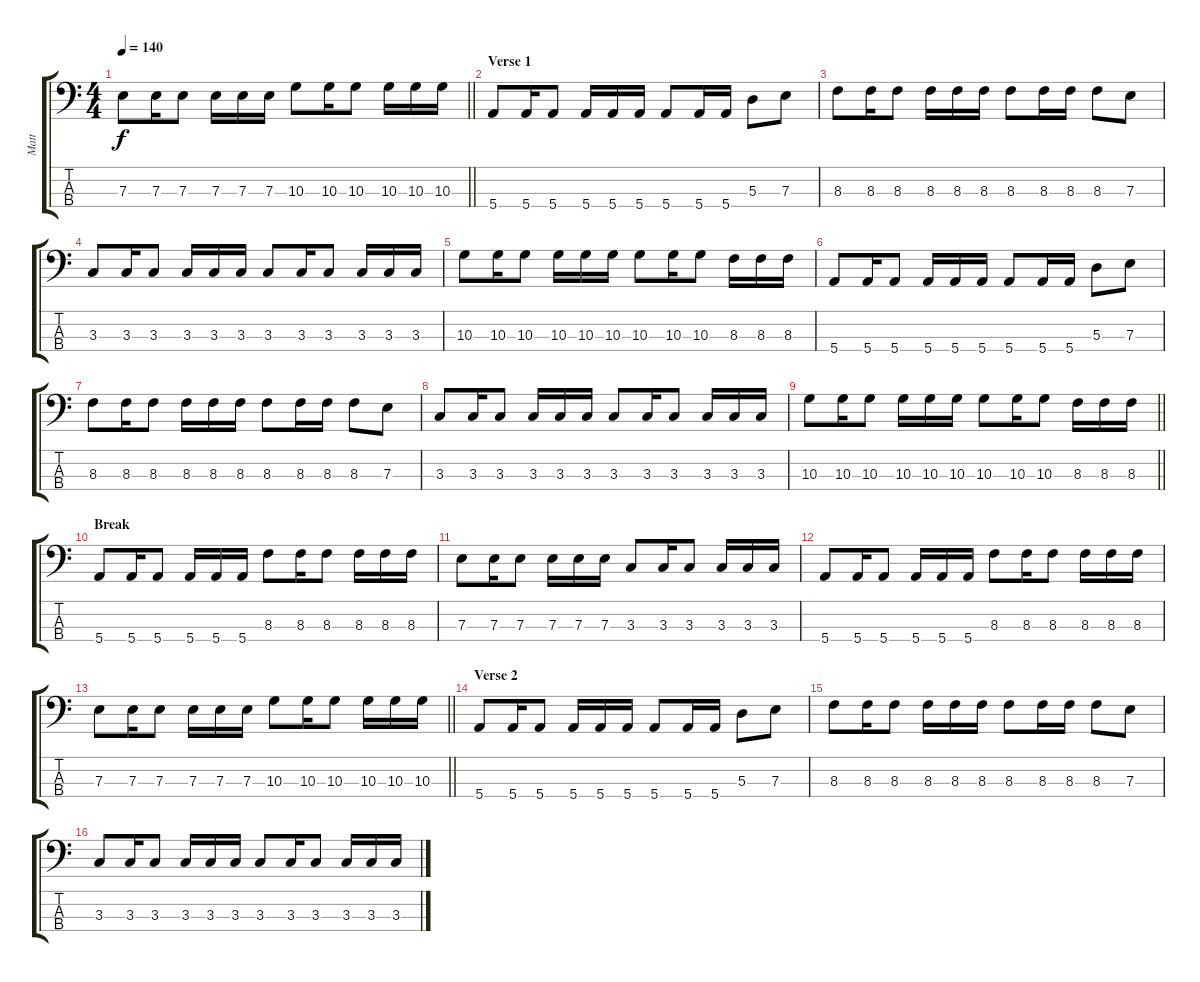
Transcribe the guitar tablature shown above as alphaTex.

\track ("Matt" "Matt") {instrument electricbassfinger}
\staff {score tabs}
\tuning (G2 D2 A1 E1) {hide}
\ts (4 4)
\tempo 140
\clef f4
\barLineRight lightlight
\ks c
7.3.8{dy f} 7.3.16 7.3.8 7.3.16 7.3.16 7.3.16 10.3.8 10.3.16 10.3.8 10.3.16 10.3.16 10.3.16 |
\section ("" "Verse 1")
5.4.8 5.4.16 5.4.8 5.4.16 5.4.16 5.4.16 5.4.8 5.4.16 5.4.16 5.3.8 7.3.8 |
8.3.8 8.3.16 8.3.8 8.3.16 8.3.16 8.3.16 8.3.8 8.3.16 8.3.16 8.3.8 7.3.8 |
3.3.8 3.3.16 3.3.8 3.3.16 3.3.16 3.3.16 3.3.8 3.3.16 3.3.8 3.3.16 3.3.16 3.3.16 |
10.3.8 10.3.16 10.3.8 10.3.16 10.3.16 10.3.16 10.3.8 10.3.16 10.3.8 8.3.16 8.3.16 8.3.16 |
5.4.8 5.4.16 5.4.8 5.4.16 5.4.16 5.4.16 5.4.8 5.4.16 5.4.16 5.3.8 7.3.8 |
8.3.8 8.3.16 8.3.8 8.3.16 8.3.16 8.3.16 8.3.8 8.3.16 8.3.16 8.3.8 7.3.8 |
3.3.8 3.3.16 3.3.8 3.3.16 3.3.16 3.3.16 3.3.8 3.3.16 3.3.8 3.3.16 3.3.16 3.3.16 |
\barLineRight lightlight
10.3.8 10.3.16 10.3.8 10.3.16 10.3.16 10.3.16 10.3.8 10.3.16 10.3.8 8.3.16 8.3.16 8.3.16 |
\section ("" "Break")
5.4.8 5.4.16 5.4.8 5.4.16 5.4.16 5.4.16 8.3.8 8.3.16 8.3.8 8.3.16 8.3.16 8.3.16 |
7.3.8 7.3.16 7.3.8 7.3.16 7.3.16 7.3.16 3.3.8 3.3.16 3.3.8 3.3.16 3.3.16 3.3.16 |
5.4.8 5.4.16 5.4.8 5.4.16 5.4.16 5.4.16 8.3.8 8.3.16 8.3.8 8.3.16 8.3.16 8.3.16 |
\barLineRight lightlight
7.3.8 7.3.16 7.3.8 7.3.16 7.3.16 7.3.16 10.3.8 10.3.16 10.3.8 10.3.16 10.3.16 10.3.16 |
\section ("" "Verse 2")
5.4.8 5.4.16 5.4.8 5.4.16 5.4.16 5.4.16 5.4.8 5.4.16 5.4.16 5.3.8 7.3.8 |
8.3.8 8.3.16 8.3.8 8.3.16 8.3.16 8.3.16 8.3.8 8.3.16 8.3.16 8.3.8 7.3.8 |
3.3.8 3.3.16 3.3.8 3.3.16 3.3.16 3.3.16 3.3.8 3.3.16 3.3.8 3.3.16 3.3.16 3.3.16
